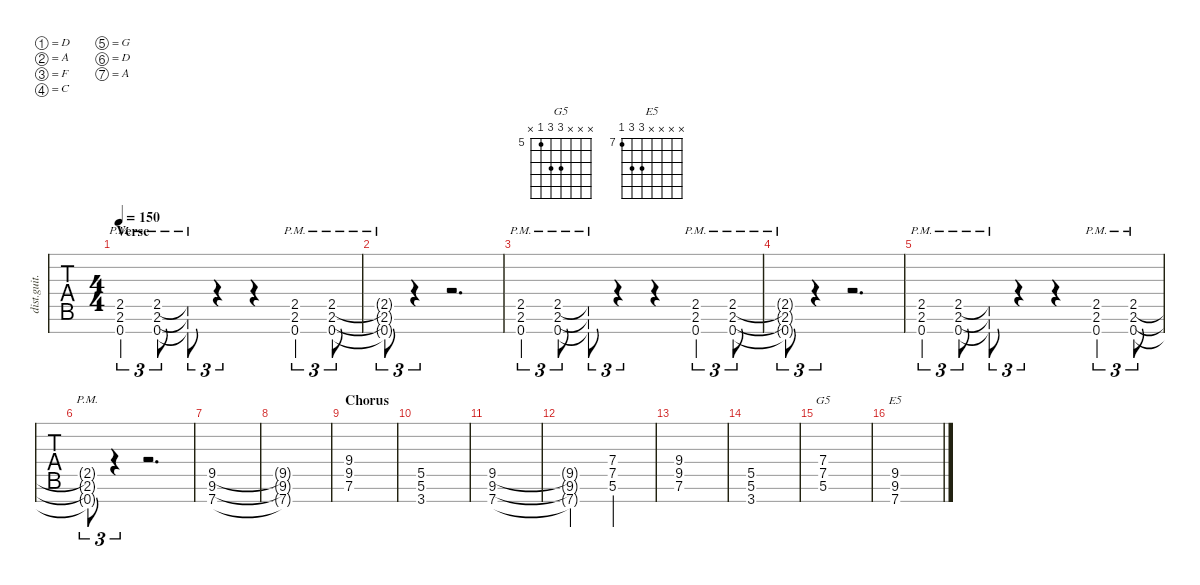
\defaultSystemsLayout 4
\hideDynamics
\bracketExtendMode nobrackets
\otherSystemsTrackNameOrientation horizontal
\track ("Distortion Guitar" "dist.guit.") {solo instrument distortionguitar}
\staff {tabs}
\tuning (D4 A3 F3 C3 G2 D2 A1)
\chord ("G5" x x x 7 7 5 x) {firstfret 5 showfingering false}
\chord ("E5" x x x x 9 9 7) {firstfret 7 showfingering false}
\ts (4 4)
\section ("" "Verse")
\scale
1.06666
\tempo 150
\accidentals auto
\clef g2
\ottava regular
\simile none
\ks aminor
(2.5{pm} 2.6{pm} 0.7{pm}).4{tu (3 2) dy mf} (2.5{pm} 2.6{pm} 0.7{pm}).8{tu (3 2)} (2.5{pm t} 2.6{pm t} 0.7{pm t}).8{tu (3 2)} r.4{tu (3 2)} r.4 (2.5{pm} 2.6{pm} 0.7{pm}).4{tu (3 2)} (2.5{pm} 2.6{pm} 0.7{pm}).8{tu (3 2)} |
\scale
0.977779 (2.5{pm t} 2.6{pm t} 0.7{pm t}).8{tu (3 2)} r.4{tu (3 2)} r.2{d} |
\scale
0.977779 (2.5{pm} 2.6{pm} 0.7{pm}).4{tu (3 2)} (2.5{pm} 2.6{pm} 0.7{pm}).8{tu (3 2)} (2.5{pm t} 2.6{pm t} 0.7{pm t}).8{tu (3 2)} r.4{tu (3 2)} r.4 (2.5{pm} 2.6{pm} 0.7{pm}).4{tu (3 2)} (2.5{pm} 2.6{pm} 0.7{pm}).8{tu (3 2)} |
\scale
0.977779 (2.5{pm t} 2.6{pm t} 0.7{pm t}).8{tu (3 2)} r.4{tu (3 2)} r.2{d} |
\scale
1.06224 (2.5{pm} 2.6{pm} 0.7{pm}).4{tu (3 2)} (2.5{pm} 2.6{pm} 0.7{pm}).8{tu (3 2)} (2.5{pm t} 2.6{pm t} 0.7{pm t}).8{tu (3 2)} r.4{tu (3 2)} r.4 (2.5{pm} 2.6{pm} 0.7{pm}).4{tu (3 2)} (2.5{pm} 2.6{pm} 0.7{pm}).8{tu (3 2)} |
\scale
0.973358 (2.5{pm t} 2.6{pm t} 0.7{pm t}).8{tu (3 2)} r.4{tu (3 2)} r.2{d} |
\scale
0.973358 (7.7 9.6 9.5).1 |
\scale
0.991042 (7.7{t} 9.6{t} 9.5{t}).1 |
\section ("" "Chorus")
\scale
1.15555 (7.6 9.5 9.4).1 |
\scale
0.977779 (3.7 5.6 5.5).1 |
\scale
0.977779 (7.7 9.6 9.5).1 |
\scale
0.977779 (7.7{t} 9.6{t} 9.5{t}).2 (5.6 7.5 7.4).2 |
\scale
0.977779 (7.6 9.5 9.4).1 |
\scale
0.977779 (3.7 5.6 5.5).1 |
\scale
0.977779 (5.6 7.5 7.4).1{ch "G5"} |
\scale
0.977779 (7.7 9.6 9.5).1{ch "E5"}
